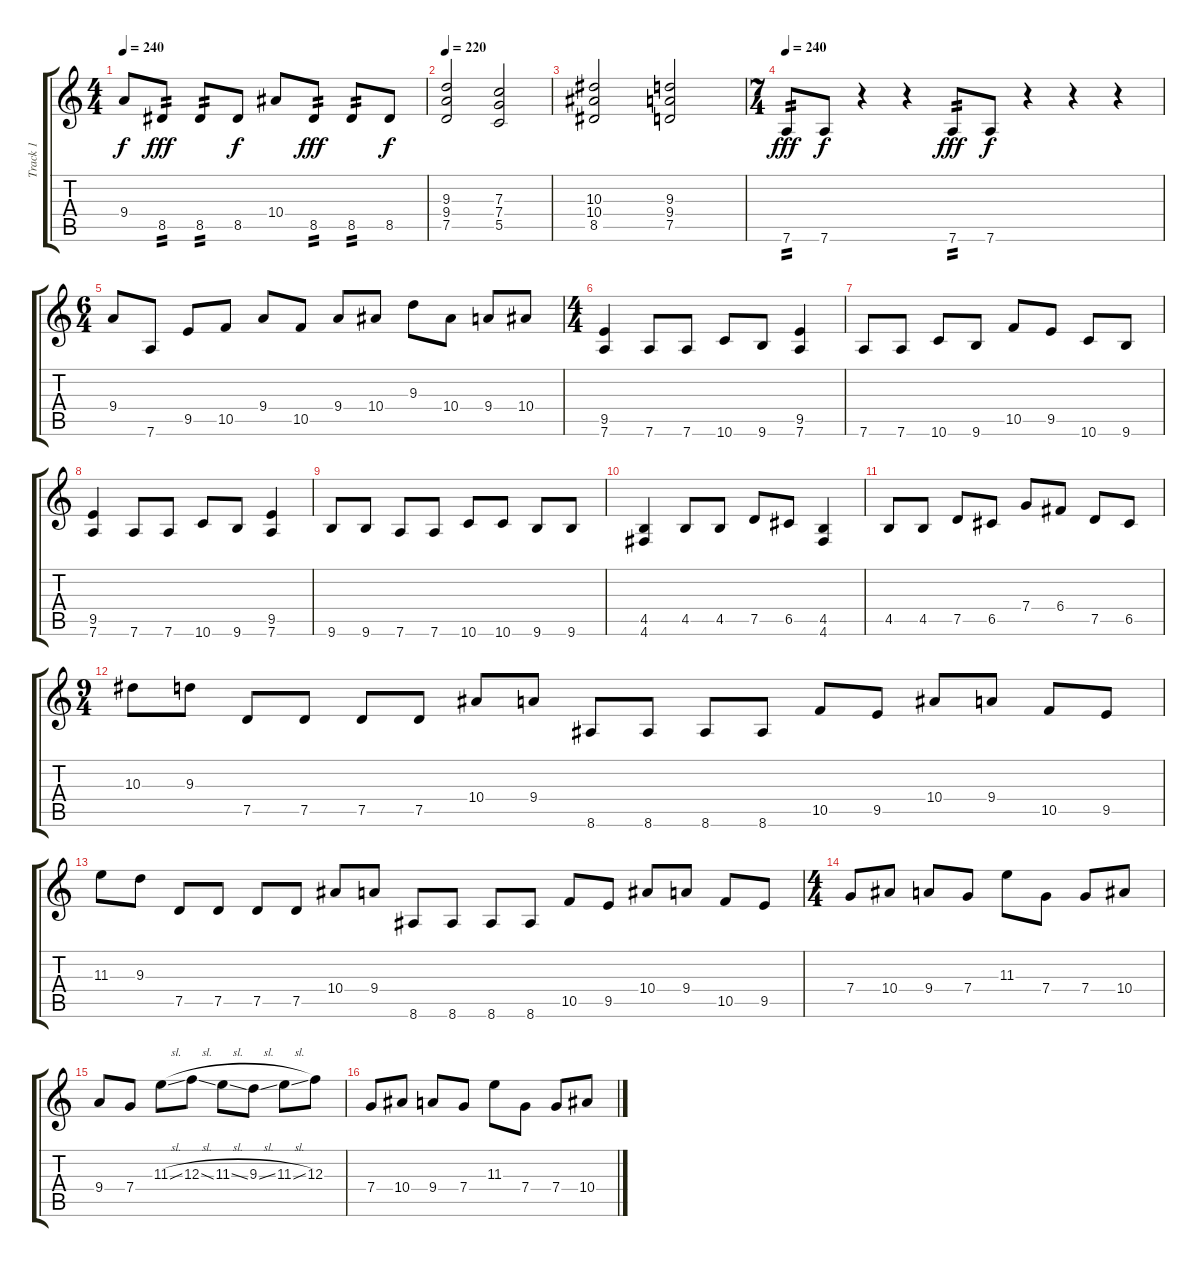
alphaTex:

\track ("Track 1" "Track 1") {instrument distortionguitar}
\staff {score tabs}
\tuning (D4 A3 F3 C3 G2 D2) {hide}
\ts (4 4)
\tempo 240
\clef g2
\ks c
9.4.8{dy f} 8.5.8{tp 2 dy fff} 8.5.8{tp 2} 8.5.8{dy f} 10.4.8 8.5.8{tp 2 dy fff} 8.5.8{tp 2} 8.5.8{dy f} |
\tempo 220
(9.3 9.4 7.5).2 (7.3 7.4 5.5).2 |
(10.3 10.4 8.5).2 (9.3 9.4 7.5).2 |
\ts (7 4)
\tempo 240
7.6.8{tp 2 dy fff} 7.6.8{dy f} r.4 r.4 7.6.8{tp 2 dy fff} 7.6.8{dy f} r.4 r.4 r.4 |
\ts (6 4)
9.4.8 7.6.8 9.5.8 10.5.8 9.4.8 10.5.8 9.4.8 10.4.8 9.3.8 10.4.8 9.4.8 10.4.8 |
\ts (4 4)
(9.5 7.6).4 7.6.8 7.6.8 10.6.8 9.6.8 (9.5 7.6).4 |
7.6.8 7.6.8 10.6.8 9.6.8 10.5.8 9.5.8 10.6.8 9.6.8 |
(9.5 7.6).4 7.6.8 7.6.8 10.6.8 9.6.8 (9.5 7.6).4 |
9.6.8 9.6.8 7.6.8 7.6.8 10.6.8 10.6.8 9.6.8 9.6.8 |
(4.5 4.6).4 4.5.8 4.5.8 7.5.8 6.5.8 (4.5 4.6).4 |
4.5.8 4.5.8 7.5.8 6.5.8 7.4.8 6.4.8 7.5.8 6.5.8 |
\ts (9 4)
10.3.8 9.3.8 7.5.8 7.5.8 7.5.8 7.5.8 10.4.8 9.4.8 8.6.8 8.6.8 8.6.8 8.6.8 10.5.8 9.5.8 10.4.8 9.4.8 10.5.8 9.5.8 |
11.3.8 9.3.8 7.5.8 7.5.8 7.5.8 7.5.8 10.4.8 9.4.8 8.6.8 8.6.8 8.6.8 8.6.8 10.5.8 9.5.8 10.4.8 9.4.8 10.5.8 9.5.8 |
\ts (4 4)
7.4.8 10.4.8 9.4.8 7.4.8 11.3.8 7.4.8 7.4.8 10.4.8 |
9.4.8 7.4.8 11.3{sl}.8 12.3{sl}.8 11.3{sl}.8 9.3{sl}.8 11.3{sl}.8 12.3.8 |
7.4.8 10.4.8 9.4.8 7.4.8 11.3.8 7.4.8 7.4.8 10.4.8
